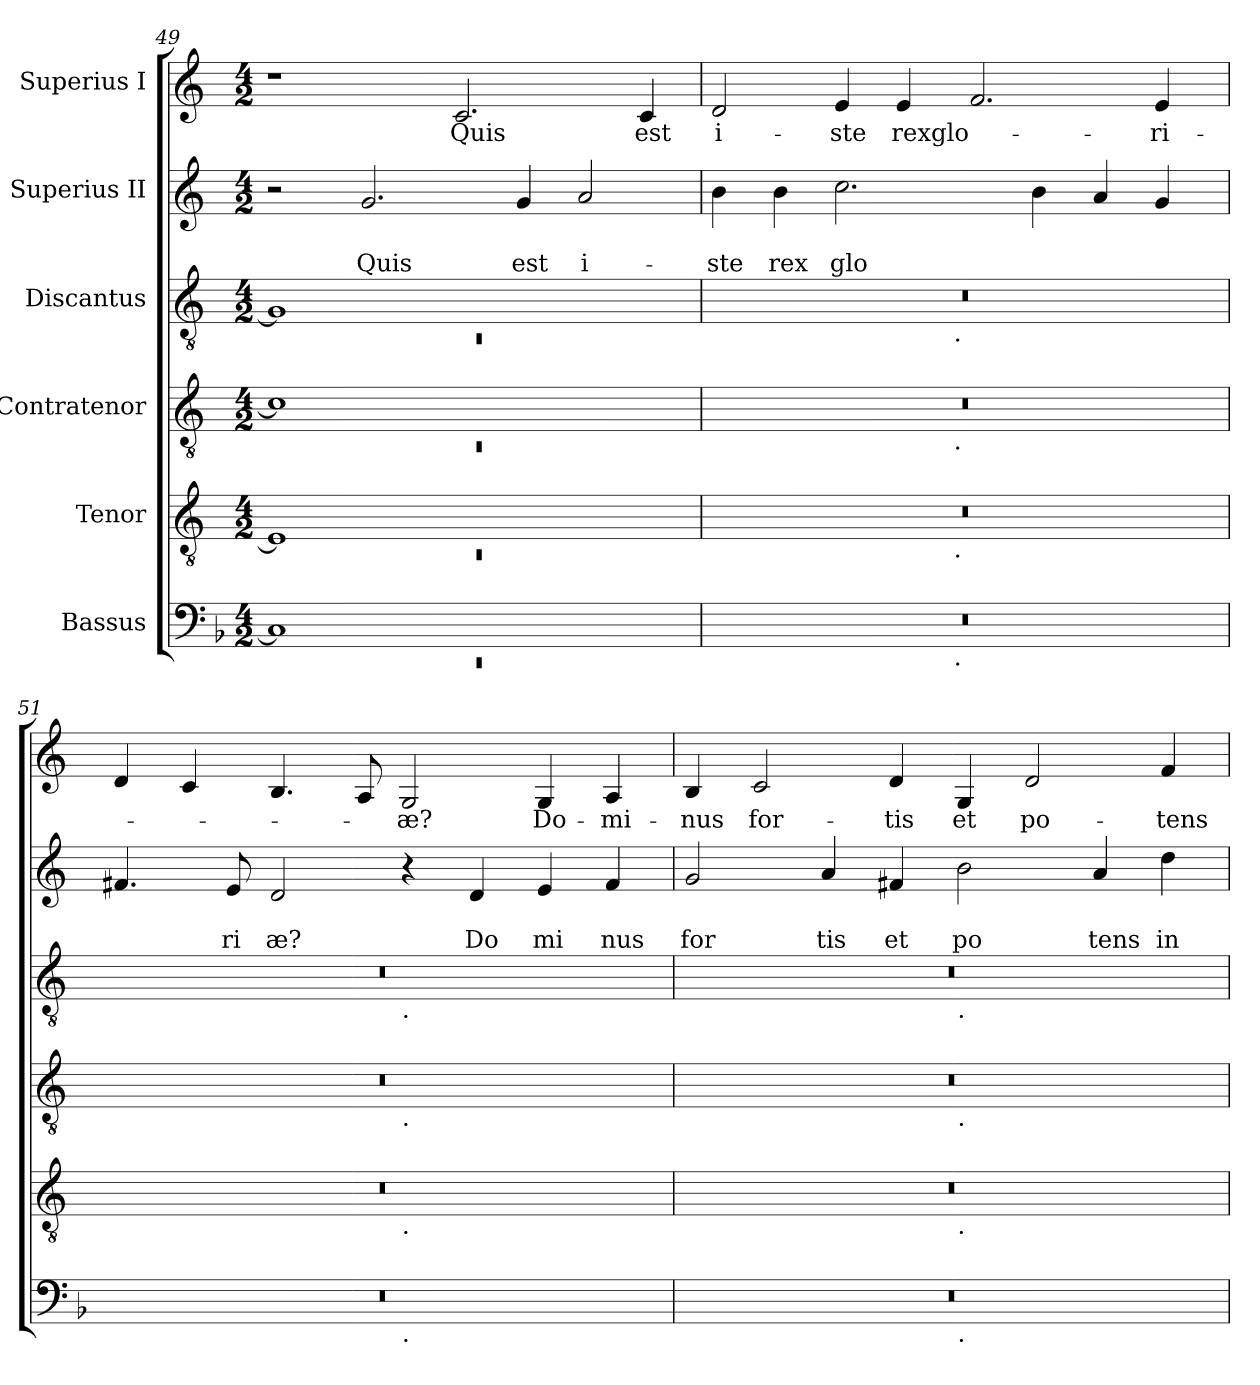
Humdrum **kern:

**kern	**text	**kern	**text	**kern	**text	**kern	**text	**kern	**text	**text	**kern	**text
*part6	*part6	*part5	*part5	*part4	*part4	*part3	*part3	*part2	*part2	*part2	*part1	*part1
*staff6	*staff6	*staff5	*staff5	*staff4	*staff4	*staff3	*staff3	*staff2	*staff2	*staff2	*staff1	*staff1
*I"Bassus	*	*I"Tenor	*	*I"Contratenor	*	*I"Discantus	*	*I"Superius II	*	*	*I"Superius I	*
*clefF4	*	*clefGv2	*	*clefGv2	*	*clefGv2	*	*clefG2	*	*	*clefG2	*
*	*	*ITrd-3c-5	*	*ITrd-3c-5	*	*ITrd-3c-5	*	*ITrd-3c-5	*	*	*ITrd-3c-5	*
*k[b-]	*	*k[b-]	*	*k[b-]	*	*k[b-]	*	*k[b-]	*	*	*k[b-]	*
*F:	*	*F:	*	*F:	*	*F:	*	*F:	*	*	*F:	*
*M4/2	*	*M4/2	*	*M4/2	*	*M4/2	*	*M4/2	*	*	*M4/2	*
=49	=49	=49	=49	=49	=49	=49	=49	=49	=49	=49	=49	=49
*^	*	*^	*	*^	*	*^	*	*	*	*	*	*
!	!LO:N:vis=1	!	!	!LO:N:vis=1	!	!	!LO:N:vis=1	!	!	!LO:N:vis=1	!	!	!	!	!	!
1C]	0rEE	.	1A]	0rC	.	1f]	0rC	.	1c]	0rC	.	2r	.	.	1r	.
!	!	!	!	!	!	!	!	!	!	!	!	!	!	!LO:LY:b	!	!
.	.	.	.	.	.	.	.	.	.	.	.	2.cc/	.	Quis	.	.
!	!	!	!	!	!	!	!	!	!	!	!	!	!	!	!	!LO:LY:b
1ryy	.	.	1ryy	.	.	1ryy	.	.	1ryy	.	.	.	.	.	2.f/	Quis
!	!	!	!	!	!	!	!	!	!	!	!	!	!	!LO:LY:b	!	!
.	.	.	.	.	.	.	.	.	.	.	.	4cc/	.	est	.	.
!	!	!	!	!	!	!	!	!	!	!	!	!	!	!LO:LY:b	!	!
.	.	.	.	.	.	.	.	.	.	.	.	2dd/	.	i-	.	.
!	!	!	!	!	!	!	!	!	!	!	!	!	!	!	!	!LO:LY:b
.	.	.	.	.	.	.	.	.	.	.	.	.	.	.	4f/	est
!!LO:LB:g=z
=50	=50	=50	=50	=50	=50	=50	=50	=50	=50	=50	=50	=50	=50	=50	=50	=50
!	!	!	!	!	!	!	!	!	!	!	!	!	!	!LO:LY:b	!	!LO:LY:b
0r	2ryy	.	0r	2ryy	.	0r	2ryy	.	0r	2ryy	.	4ee\	.	-ste	2g/	i-
!	!	!	!	!	!	!	!	!	!	!	!	!	!	!LO:LY:b	!	!
.	.	.	.	.	.	.	.	.	.	.	.	4ee\	.	rex	.	.
!	!	!	!	!	!	!	!	!	!	!	!	!	!	!LO:LY:b	!	!LO:LY:b
.	4...ryy	.	.	4...ryy	.	.	4...ryy	.	.	4...ryy	.	2.ff\	.	glo	4a/	-ste
!	!	!	!	!	!	!	!	!	!	!	!	!	!	!	!	!LO:LY:b
.	.	.	.	.	.	.	.	.	.	.	.	.	.	.	4a/	rexglo-
!	!	!	!	!	!	!	!	!	!	!LO:TX:b:t=.	!	!	!	!	!	!
!	!	!	!	!	!	!	!LO:TX:b:t=.	!	!	!	!	!	!	!	!	!
!	!	!	!	!LO:TX:b:t=.	!	!	!	!	!	!	!	!	!	!	!	!
!	!LO:TX:b:t=.	!	!	!	!	!	!	!	!	!	!	!	!	!	!	!
.	1ryy	.	.	1ryy	.	.	1ryy	.	.	1ryy	.	.	.	.	.	.
.	.	.	.	.	.	.	.	.	.	.	.	.	.	.	2.b-/	.
.	.	.	.	.	.	.	.	.	.	.	.	4ee\	.	.	.	.
.	.	.	.	.	.	.	.	.	.	.	.	4dd/	.	.	.	.
!	!	!	!	!	!	!	!	!	!	!	!	!	!	!	!	!LO:LY:b
.	.	.	.	.	.	.	.	.	.	.	.	4cc/	.	.	4a/	-ri-
.	32ryy	.	.	32ryy	.	.	32ryy	.	.	32ryy	.	.	.	.	.	.
=51	=51	=51	=51	=51	=51	=51	=51	=51	=51	=51	=51	=51	=51	=51	=51	=51
0r	1ryy	.	0r	1ryy	.	0r	1ryy	.	0r	1ryy	.	4.bn/	.	.	4g/	.
.	.	.	.	.	.	.	.	.	.	.	.	.	.	.	4f/	.
!	!	!	!	!	!	!	!	!	!	!	!	!	!	!LO:LY:b	!	!
.	.	.	.	.	.	.	.	.	.	.	.	8a/	.	ri	.	.
!	!	!	!	!	!	!	!	!	!	!	!	!	!	!LO:LY:b	!	!
.	.	.	.	.	.	.	.	.	.	.	.	2g/	.	æ?	4.e/	.
.	.	.	.	.	.	.	.	.	.	.	.	.	.	.	8d/	.
!	!	!	!	!	!	!	!	!	!	!LO:TX:b:t=.	!	!	!	!	!	!
!	!	!	!	!	!	!	!LO:TX:b:t=.	!	!	!	!	!	!	!	!	!
!	!	!	!	!LO:TX:b:t=.	!	!	!	!	!	!	!	!	!	!	!	!
!	!LO:TX:b:t=.	!	!	!	!	!	!	!	!	!	!	!	!	!	!	!
!	!	!	!	!	!	!	!	!	!	!	!	!	!	!	!	!LO:LY:b
.	1ryy	.	.	1ryy	.	.	1ryy	.	.	1ryy	.	4r	.	.	2c/	-æ?
!	!	!	!	!	!	!	!	!	!	!	!	!	!	!LO:LY:b	!	!
.	.	.	.	.	.	.	.	.	.	.	.	4g/	.	Do	.	.
!	!	!	!	!	!	!	!	!	!	!	!	!	!	!LO:LY:b	!	!LO:LY:b
.	.	.	.	.	.	.	.	.	.	.	.	4a/	.	mi	4c/	Do-
!	!	!	!	!	!	!	!	!	!	!	!	!	!	!LO:LY:b	!	!LO:LY:b
.	.	.	.	.	.	.	.	.	.	.	.	4b/	.	nus	4d/	-mi-
=52	=52	=52	=52	=52	=52	=52	=52	=52	=52	=52	=52	=52	=52	=52	=52	=52
!	!	!	!	!	!	!	!	!	!	!	!	!	!	!LO:LY:b	!	!LO:LY:b
0r	1ryy	.	0r	1ryy	.	0r	1ryy	.	0r	1ryy	.	2cc/	.	for	4e/	-nus
!	!	!	!	!	!	!	!	!	!	!	!	!	!	!	!	!LO:LY:b
.	.	.	.	.	.	.	.	.	.	.	.	.	.	.	2f/	for-
!	!	!	!	!	!	!	!	!	!	!	!	!	!	!LO:LY:b	!	!
.	.	.	.	.	.	.	.	.	.	.	.	4dd/	.	tis	.	.
!	!	!	!	!	!	!	!	!	!	!	!	!	!	!LO:LY:b	!	!LO:LY:b
.	.	.	.	.	.	.	.	.	.	.	.	4bn/	.	et	4g/	-tis
!	!	!	!	!	!	!	!	!	!	!LO:TX:b:t=.	!	!	!	!	!	!
!	!	!	!	!	!	!	!LO:TX:b:t=.	!	!	!	!	!	!	!	!	!
!	!	!	!	!LO:TX:b:t=.	!	!	!	!	!	!	!	!	!	!	!	!
!	!LO:TX:b:t=.	!	!	!	!	!	!	!	!	!	!	!	!	!	!	!
!	!	!	!	!	!	!	!	!	!	!	!	!	!	!LO:LY:b	!	!LO:LY:b
.	1ryy	.	.	1ryy	.	.	1ryy	.	.	1ryy	.	2ee\	.	po	4c/	et
!	!	!	!	!	!	!	!	!	!	!	!	!	!	!	!	!LO:LY:b
.	.	.	.	.	.	.	.	.	.	.	.	.	.	.	2g/	po-
!	!	!	!	!	!	!	!	!	!	!	!	!	!	!LO:LY:b	!	!
.	.	.	.	.	.	.	.	.	.	.	.	4dd/	.	tens	.	.
!	!	!	!	!	!	!	!	!	!	!	!	!	!	!LO:LY:b	!	!LO:LY:b
.	.	.	.	.	.	.	.	.	.	.	.	4gg\	.	in	4b-/	-tens
*v	*v	*	*	*	*	*v	*v	*	*v	*v	*	*	*	*	*	*
*	*	*v	*v	*	*	*	*	*	*	*	*	*	*
=	=	=	=	=	=	=	=	=	=	=	=	=
*-	*-	*-	*-	*-	*-	*-	*-	*-	*-	*-	*-	*-
